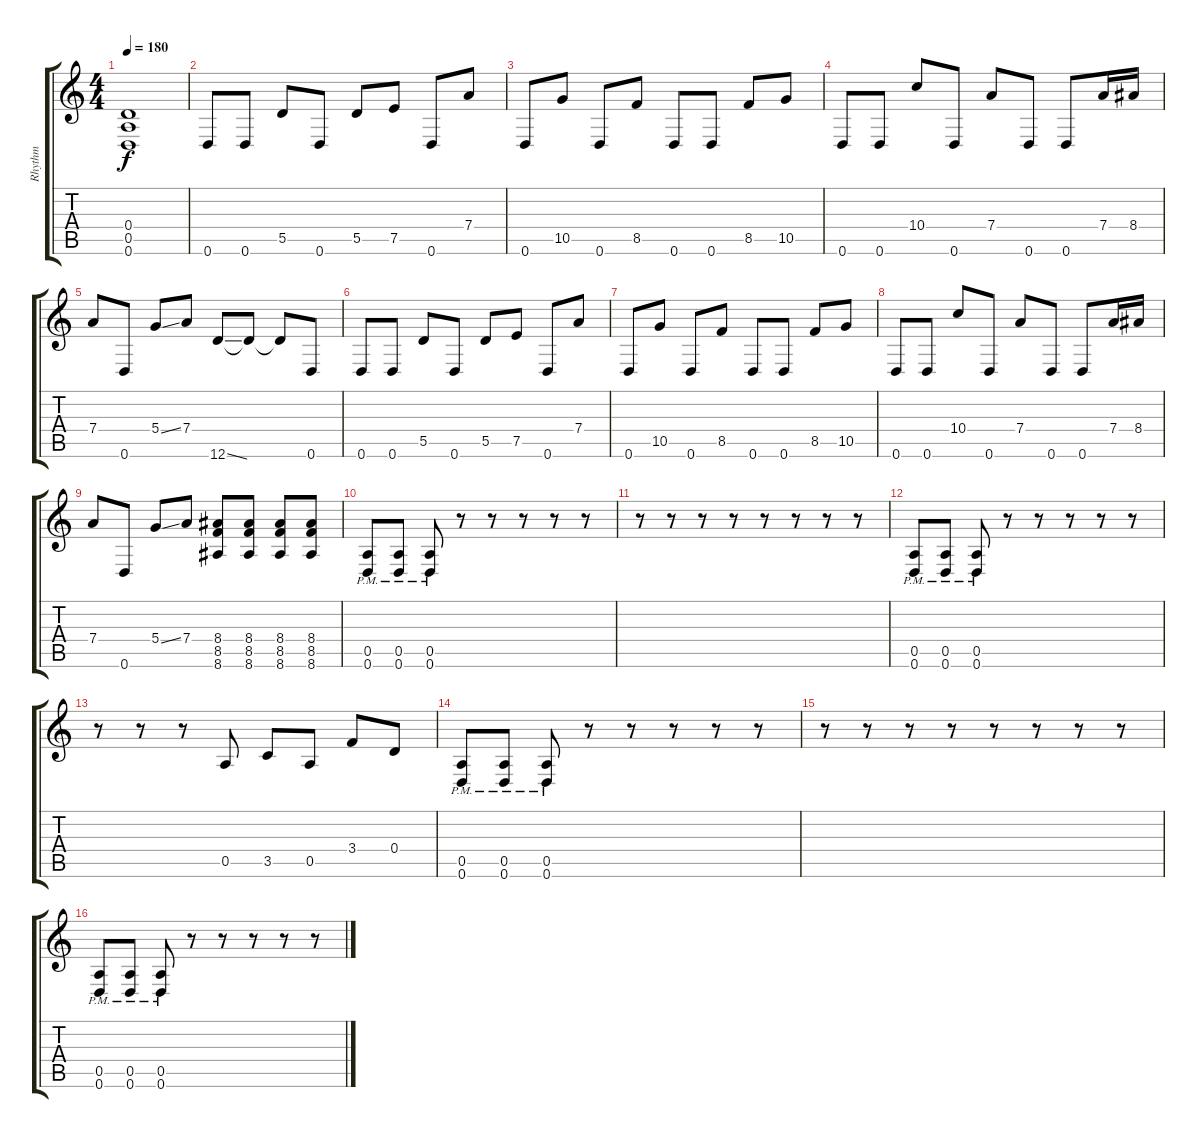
\track ("Rhythm" "Rhythm") {instrument distortionguitar}
\staff {score tabs}
\tuning (E4 B3 G3 D3 A2 D2) {hide}
\ts (4 4)
\tempo 180
\clef g2
\ks c
(0.4{t} 0.5{t} 0.6{t}).1{dy f} |
0.6.8 0.6.8 5.5.8 0.6.8 5.5.8 7.5.8 0.6.8 7.4.8 |
0.6.8 10.5.8 0.6.8 8.5.8 0.6.8 0.6.8 8.5.8 10.5.8 |
0.6.8 0.6.8 10.4.8 0.6.8 7.4.8 0.6.8 0.6.8 7.4.16 8.4.16 |
7.4.8 0.6.8 5.4{ss}.8 7.4.8 12.6{ss}.8 12.6{t}.8 12.6{t}.8 0.6.8 |
0.6.8 0.6.8 5.5.8 0.6.8 5.5.8 7.5.8 0.6.8 7.4.8 |
0.6.8 10.5.8 0.6.8 8.5.8 0.6.8 0.6.8 8.5.8 10.5.8 |
0.6.8 0.6.8 10.4.8 0.6.8 7.4.8 0.6.8 0.6.8 7.4.16 8.4.16 |
7.4.8 0.6.8 5.4{ss}.8 7.4.8 (8.4 8.5 8.6).8 (8.4 8.5 8.6).8 (8.4 8.5 8.6).8 (8.4 8.5 8.6).8 |
(0.5{pm} 0.6{pm}).8 (0.5{pm} 0.6{pm}).8 (0.5{pm} 0.6{pm}).8 r.8 r.8 r.8 r.8 r.8 |
r.8 r.8 r.8 r.8 r.8 r.8 r.8 r.8 |
(0.5{pm} 0.6{pm}).8 (0.5{pm} 0.6{pm}).8 (0.5{pm} 0.6{pm}).8 r.8 r.8 r.8 r.8 r.8 |
r.8 r.8 r.8 0.5.8 3.5.8 0.5.8 3.4.8 0.4.8 |
(0.5{pm} 0.6{pm}).8 (0.5{pm} 0.6{pm}).8 (0.5{pm} 0.6{pm}).8 r.8 r.8 r.8 r.8 r.8 |
r.8 r.8 r.8 r.8 r.8 r.8 r.8 r.8 |
(0.5{pm} 0.6{pm}).8 (0.5{pm} 0.6{pm}).8 (0.5{pm} 0.6{pm}).8 r.8 r.8 r.8 r.8 r.8
